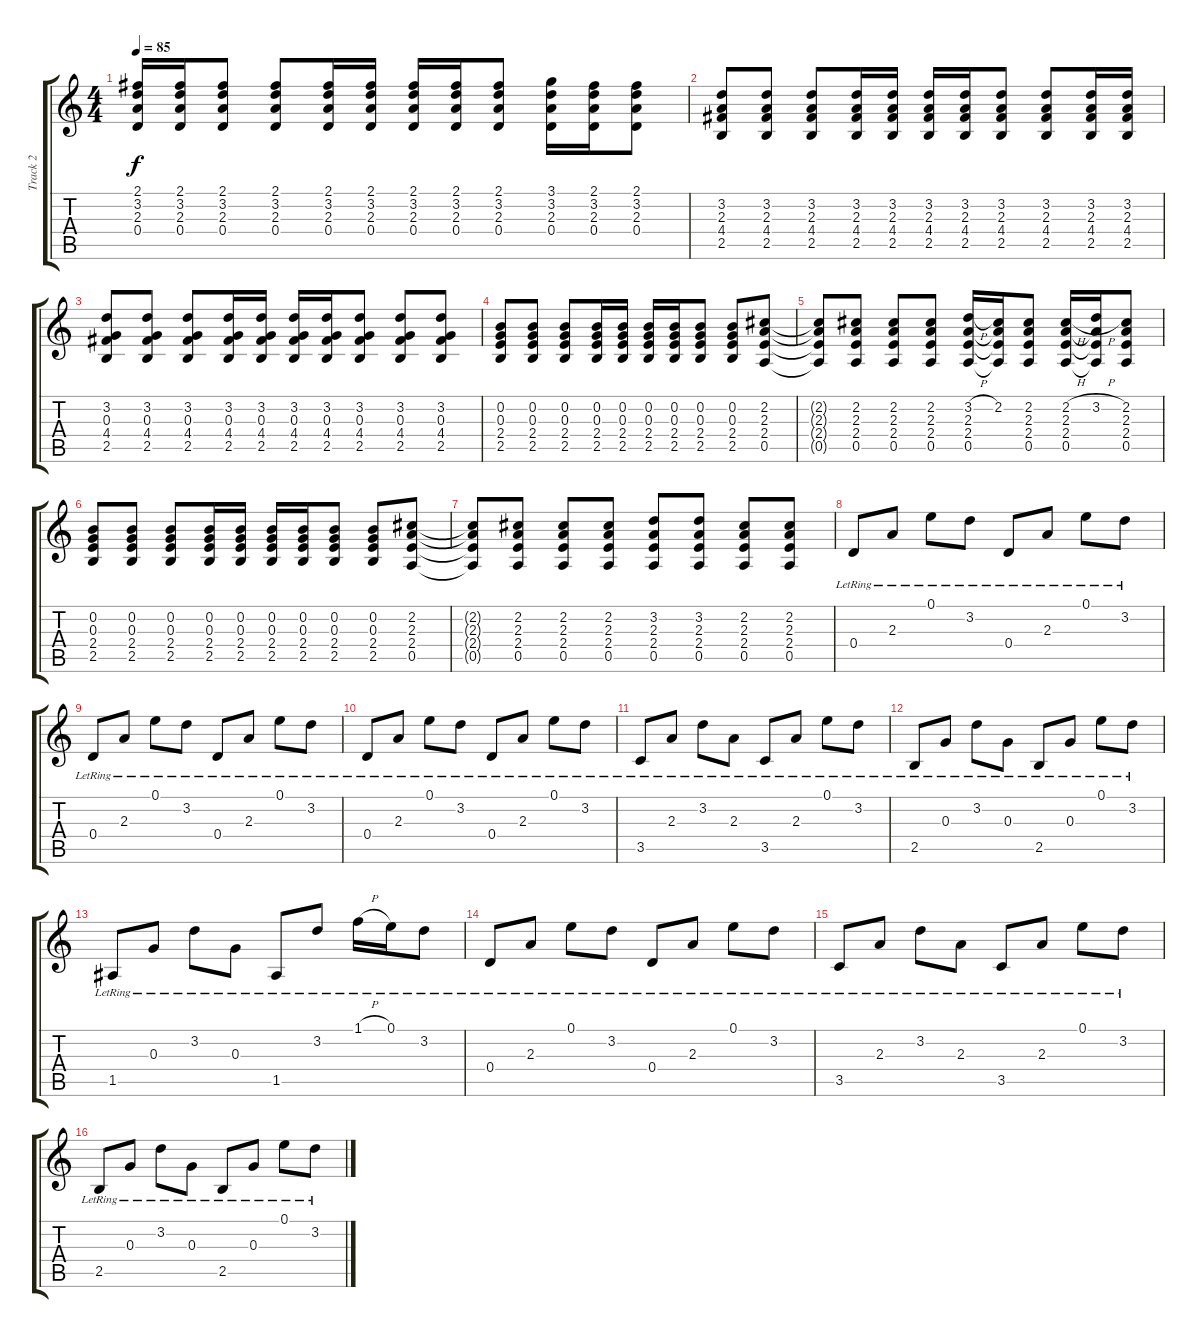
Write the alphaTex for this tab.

\track ("Track 2" "Track 2") {instrument acousticguitarsteel}
\staff {score tabs}
\tuning (E4 B3 G3 D3 A2 D2) {hide}
\ts (4 4)
\tempo 85
\clef g2
\ks c
(2.1 3.2 2.3 0.4).16{dy f} (2.1 3.2 2.3 0.4).16 (2.1 3.2 2.3 0.4).8 (2.1 3.2 2.3 0.4).8 (2.1 3.2 2.3 0.4).16 (2.1 3.2 2.3 0.4).16 (2.1 3.2 2.3 0.4).16 (2.1 3.2 2.3 0.4).16 (2.1 3.2 2.3 0.4).8 (3.1 3.2 2.3 0.4).16 (2.1 3.2 2.3 0.4).16 (2.1 3.2 2.3 0.4).8 |
(3.2 2.3 4.4 2.5).8 (3.2 2.3 4.4 2.5).8 (3.2 2.3 4.4 2.5).8 (3.2 2.3 4.4 2.5).16 (3.2 2.3 4.4 2.5).16 (3.2 2.3 4.4 2.5).16 (3.2 2.3 4.4 2.5).16 (3.2 2.3 4.4 2.5).8 (3.2 2.3 4.4 2.5).8 (3.2 2.3 4.4 2.5).16 (3.2 2.3 4.4 2.5).16 |
(3.2 0.3 4.4 2.5).8 (3.2 0.3 4.4 2.5).8 (3.2 0.3 4.4 2.5).8 (3.2 0.3 4.4 2.5).16 (3.2 0.3 4.4 2.5).16 (3.2 0.3 4.4 2.5).16 (3.2 0.3 4.4 2.5).16 (3.2 0.3 4.4 2.5).8 (3.2 0.3 4.4 2.5).8 (3.2 0.3 4.4 2.5).8 |
(0.2 0.3 2.4 2.5).8 (0.2 0.3 2.4 2.5).8 (0.2 0.3 2.4 2.5).8 (0.2 0.3 2.4 2.5).16 (0.2 0.3 2.4 2.5).16 (0.2 0.3 2.4 2.5).16 (0.2 0.3 2.4 2.5).16 (0.2 0.3 2.4 2.5).8 (0.2 0.3 2.4 2.5).8 (2.2 2.3 2.4 0.5).8 |
(2.2{t} 2.3{t} 2.4{t} 0.5{t}).8 (2.2 2.3 2.4 0.5).8 (2.2 2.3 2.4 0.5).8 (2.2 2.3 2.4 0.5).8 (3.2{h} 2.3 2.4 0.5).16 (2.2 2.3{t} 2.4{t} 0.5{t}).16 (2.2 2.3 2.4 0.5).8 (2.2{h} 2.3 2.4 0.5).16 (3.2{h} 2.3{t} 2.4{t} 0.5{t}).16 (2.2 2.3 2.4 0.5).8 |
(0.2 0.3 2.4 2.5).8 (0.2 0.3 2.4 2.5).8 (0.2 0.3 2.4 2.5).8 (0.2 0.3 2.4 2.5).16 (0.2 0.3 2.4 2.5).16 (0.2 0.3 2.4 2.5).16 (0.2 0.3 2.4 2.5).16 (0.2 0.3 2.4 2.5).8 (0.2 0.3 2.4 2.5).8 (2.2 2.3 2.4 0.5).8 |
(2.2{t} 2.3{t} 2.4{t} 0.5{t}).8 (2.2 2.3 2.4 0.5).8 (2.2 2.3 2.4 0.5).8 (2.2 2.3 2.4 0.5).8 (3.2 2.3 2.4 0.5).8 (3.2 2.3 2.4 0.5).8 (2.2 2.3 2.4 0.5).8 (2.2 2.3 2.4 0.5).8 |
0.4{lr}.8 2.3{lr}.8 0.1{lr}.8 3.2{lr}.8 0.4{lr}.8 2.3{lr}.8 0.1{lr}.8 3.2{lr}.8 |
0.4{lr}.8 2.3{lr}.8 0.1{lr}.8 3.2{lr}.8 0.4{lr}.8 2.3{lr}.8 0.1{lr}.8 3.2{lr}.8 |
0.4{lr}.8 2.3{lr}.8 0.1{lr}.8 3.2{lr}.8 0.4{lr}.8 2.3{lr}.8 0.1{lr}.8 3.2{lr}.8 |
3.5{lr}.8 2.3{lr}.8 3.2{lr}.8 2.3{lr}.8 3.5{lr}.8 2.3{lr}.8 0.1{lr}.8 3.2{lr}.8 |
2.5{lr}.8 0.3{lr}.8 3.2{lr}.8 0.3{lr}.8 2.5{lr}.8 0.3{lr}.8 0.1{lr}.8 3.2{lr}.8 |
1.5{lr}.8 0.3{lr}.8 3.2{lr}.8 0.3{lr}.8 1.5{lr}.8 3.2{lr}.8 1.1{h lr}.16 0.1{lr}.16 3.2{lr}.8 |
0.4{lr}.8 2.3{lr}.8 0.1{lr}.8 3.2{lr}.8 0.4{lr}.8 2.3{lr}.8 0.1{lr}.8 3.2{lr}.8 |
3.5{lr}.8 2.3{lr}.8 3.2{lr}.8 2.3{lr}.8 3.5{lr}.8 2.3{lr}.8 0.1{lr}.8 3.2{lr}.8 |
2.5{lr}.8 0.3{lr}.8 3.2{lr}.8 0.3{lr}.8 2.5{lr}.8 0.3{lr}.8 0.1{lr}.8 3.2{lr}.8
